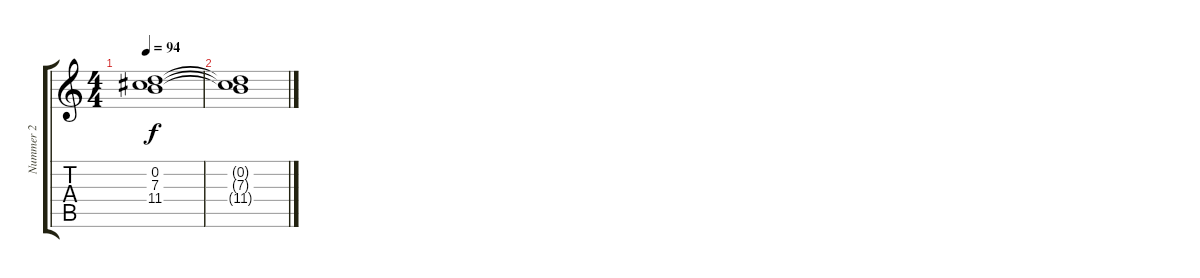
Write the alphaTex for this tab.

\track ("Nummer 2" "Nummer 2") {instrument electricguitarclean}
\staff {score tabs}
\tuning (E4 B3 G3 D3 A2 E2) {hide}
\ts (4 4)
\tempo 94
\clef g2
\ks c
(0.2{t} 7.3{t} 11.4{t}).1{dy f} |
(0.2{t} 7.3{t} 11.4{t}).1
